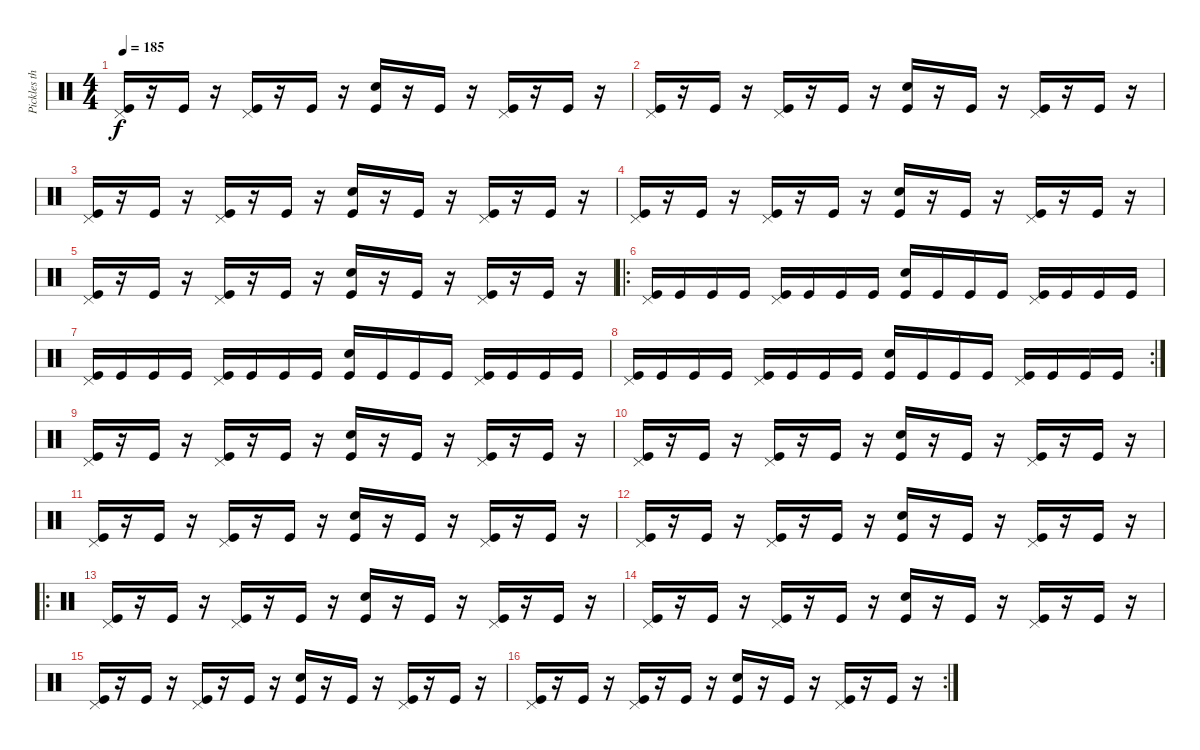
\track ("Pickles the Drummer" "Pickles th") {instrument percussion}
\staff {score}
\articulation defaults
\ts (4 4)
\tempo 185
\clef neutral
\ks c
("Kick (hit)" "Pedal Hi-Hat (hit)").16{dy f} r.16 "Kick (hit)".16 r.16 ("Kick (hit)" "Pedal Hi-Hat (hit)").16 r.16 "Kick (hit)".16 r.16 ("Kick (hit)" "Snare (hit) 2").16 r.16 "Kick (hit)".16 r.16 ("Kick (hit)" "Pedal Hi-Hat (hit)").16 r.16 "Kick (hit)".16 r.16 |
("Kick (hit)" "Pedal Hi-Hat (hit)").16 r.16 "Kick (hit)".16 r.16 ("Kick (hit)" "Pedal Hi-Hat (hit)").16 r.16 "Kick (hit)".16 r.16 ("Kick (hit)" "Snare (hit) 2").16 r.16 "Kick (hit)".16 r.16 ("Kick (hit)" "Pedal Hi-Hat (hit)").16 r.16 "Kick (hit)".16 r.16 |
("Kick (hit)" "Pedal Hi-Hat (hit)").16 r.16 "Kick (hit)".16 r.16 ("Kick (hit)" "Pedal Hi-Hat (hit)").16 r.16 "Kick (hit)".16 r.16 ("Kick (hit)" "Snare (hit) 2").16 r.16 "Kick (hit)".16 r.16 ("Kick (hit)" "Pedal Hi-Hat (hit)").16 r.16 "Kick (hit)".16 r.16 |
("Kick (hit)" "Pedal Hi-Hat (hit)").16 r.16 "Kick (hit)".16 r.16 ("Kick (hit)" "Pedal Hi-Hat (hit)").16 r.16 "Kick (hit)".16 r.16 ("Kick (hit)" "Snare (hit) 2").16 r.16 "Kick (hit)".16 r.16 ("Kick (hit)" "Pedal Hi-Hat (hit)").16 r.16 "Kick (hit)".16 r.16 |
("Kick (hit)" "Pedal Hi-Hat (hit)").16 r.16 "Kick (hit)".16 r.16 ("Kick (hit)" "Pedal Hi-Hat (hit)").16 r.16 "Kick (hit)".16 r.16 ("Kick (hit)" "Snare (hit) 2").16 r.16 "Kick (hit)".16 r.16 ("Kick (hit)" "Pedal Hi-Hat (hit)").16 r.16 "Kick (hit)".16 r.16 |
\ro
("Kick (hit)" "Pedal Hi-Hat (hit)").16 "Kick (hit)".16 "Kick (hit)".16 "Kick (hit)".16 ("Kick (hit)" "Pedal Hi-Hat (hit)").16 "Kick (hit)".16 "Kick (hit)".16 "Kick (hit)".16 ("Kick (hit)" "Snare (hit) 2").16 "Kick (hit)".16 "Kick (hit)".16 "Kick (hit)".16 ("Kick (hit)" "Pedal Hi-Hat (hit)").16 "Kick (hit)".16 "Kick (hit)".16 "Kick (hit)".16 |
("Kick (hit)" "Pedal Hi-Hat (hit)").16 "Kick (hit)".16 "Kick (hit)".16 "Kick (hit)".16 ("Kick (hit)" "Pedal Hi-Hat (hit)").16 "Kick (hit)".16 "Kick (hit)".16 "Kick (hit)".16 ("Kick (hit)" "Snare (hit) 2").16 "Kick (hit)".16 "Kick (hit)".16 "Kick (hit)".16 ("Kick (hit)" "Pedal Hi-Hat (hit)").16 "Kick (hit)".16 "Kick (hit)".16 "Kick (hit)".16 |
\rc 2
("Kick (hit)" "Pedal Hi-Hat (hit)").16 "Kick (hit)".16 "Kick (hit)".16 "Kick (hit)".16 ("Kick (hit)" "Pedal Hi-Hat (hit)").16 "Kick (hit)".16 "Kick (hit)".16 "Kick (hit)".16 ("Kick (hit)" "Snare (hit) 2").16 "Kick (hit)".16 "Kick (hit)".16 "Kick (hit)".16 ("Kick (hit)" "Pedal Hi-Hat (hit)").16 "Kick (hit)".16 "Kick (hit)".16 "Kick (hit)".16 |
("Kick (hit)" "Pedal Hi-Hat (hit)").16 r.16 "Kick (hit)".16 r.16 ("Kick (hit)" "Pedal Hi-Hat (hit)").16 r.16 "Kick (hit)".16 r.16 ("Kick (hit)" "Snare (hit) 2").16 r.16 "Kick (hit)".16 r.16 ("Kick (hit)" "Pedal Hi-Hat (hit)").16 r.16 "Kick (hit)".16 r.16 |
("Kick (hit)" "Pedal Hi-Hat (hit)").16 r.16 "Kick (hit)".16 r.16 ("Kick (hit)" "Pedal Hi-Hat (hit)").16 r.16 "Kick (hit)".16 r.16 ("Kick (hit)" "Snare (hit) 2").16 r.16 "Kick (hit)".16 r.16 ("Kick (hit)" "Pedal Hi-Hat (hit)").16 r.16 "Kick (hit)".16 r.16 |
("Kick (hit)" "Pedal Hi-Hat (hit)").16 r.16 "Kick (hit)".16 r.16 ("Kick (hit)" "Pedal Hi-Hat (hit)").16 r.16 "Kick (hit)".16 r.16 ("Kick (hit)" "Snare (hit) 2").16 r.16 "Kick (hit)".16 r.16 ("Kick (hit)" "Pedal Hi-Hat (hit)").16 r.16 "Kick (hit)".16 r.16 |
("Kick (hit)" "Pedal Hi-Hat (hit)").16 r.16 "Kick (hit)".16 r.16 ("Kick (hit)" "Pedal Hi-Hat (hit)").16 r.16 "Kick (hit)".16 r.16 ("Kick (hit)" "Snare (hit) 2").16 r.16 "Kick (hit)".16 r.16 ("Kick (hit)" "Pedal Hi-Hat (hit)").16 r.16 "Kick (hit)".16 r.16 |
\ro
("Kick (hit)" "Pedal Hi-Hat (hit)").16 r.16 "Kick (hit)".16 r.16 ("Kick (hit)" "Pedal Hi-Hat (hit)").16 r.16 "Kick (hit)".16 r.16 ("Kick (hit)" "Snare (hit) 2").16 r.16 "Kick (hit)".16 r.16 ("Kick (hit)" "Pedal Hi-Hat (hit)").16 r.16 "Kick (hit)".16 r.16 |
("Kick (hit)" "Pedal Hi-Hat (hit)").16 r.16 "Kick (hit)".16 r.16 ("Kick (hit)" "Pedal Hi-Hat (hit)").16 r.16 "Kick (hit)".16 r.16 ("Kick (hit)" "Snare (hit) 2").16 r.16 "Kick (hit)".16 r.16 ("Kick (hit)" "Pedal Hi-Hat (hit)").16 r.16 "Kick (hit)".16 r.16 |
("Kick (hit)" "Pedal Hi-Hat (hit)").16 r.16 "Kick (hit)".16 r.16 ("Kick (hit)" "Pedal Hi-Hat (hit)").16 r.16 "Kick (hit)".16 r.16 ("Kick (hit)" "Snare (hit) 2").16 r.16 "Kick (hit)".16 r.16 ("Kick (hit)" "Pedal Hi-Hat (hit)").16 r.16 "Kick (hit)".16 r.16 |
\rc 2
("Kick (hit)" "Pedal Hi-Hat (hit)").16 r.16 "Kick (hit)".16 r.16 ("Kick (hit)" "Pedal Hi-Hat (hit)").16 r.16 "Kick (hit)".16 r.16 ("Kick (hit)" "Snare (hit) 2").16 r.16 "Kick (hit)".16 r.16 ("Kick (hit)" "Pedal Hi-Hat (hit)").16 r.16 "Kick (hit)".16 r.16
